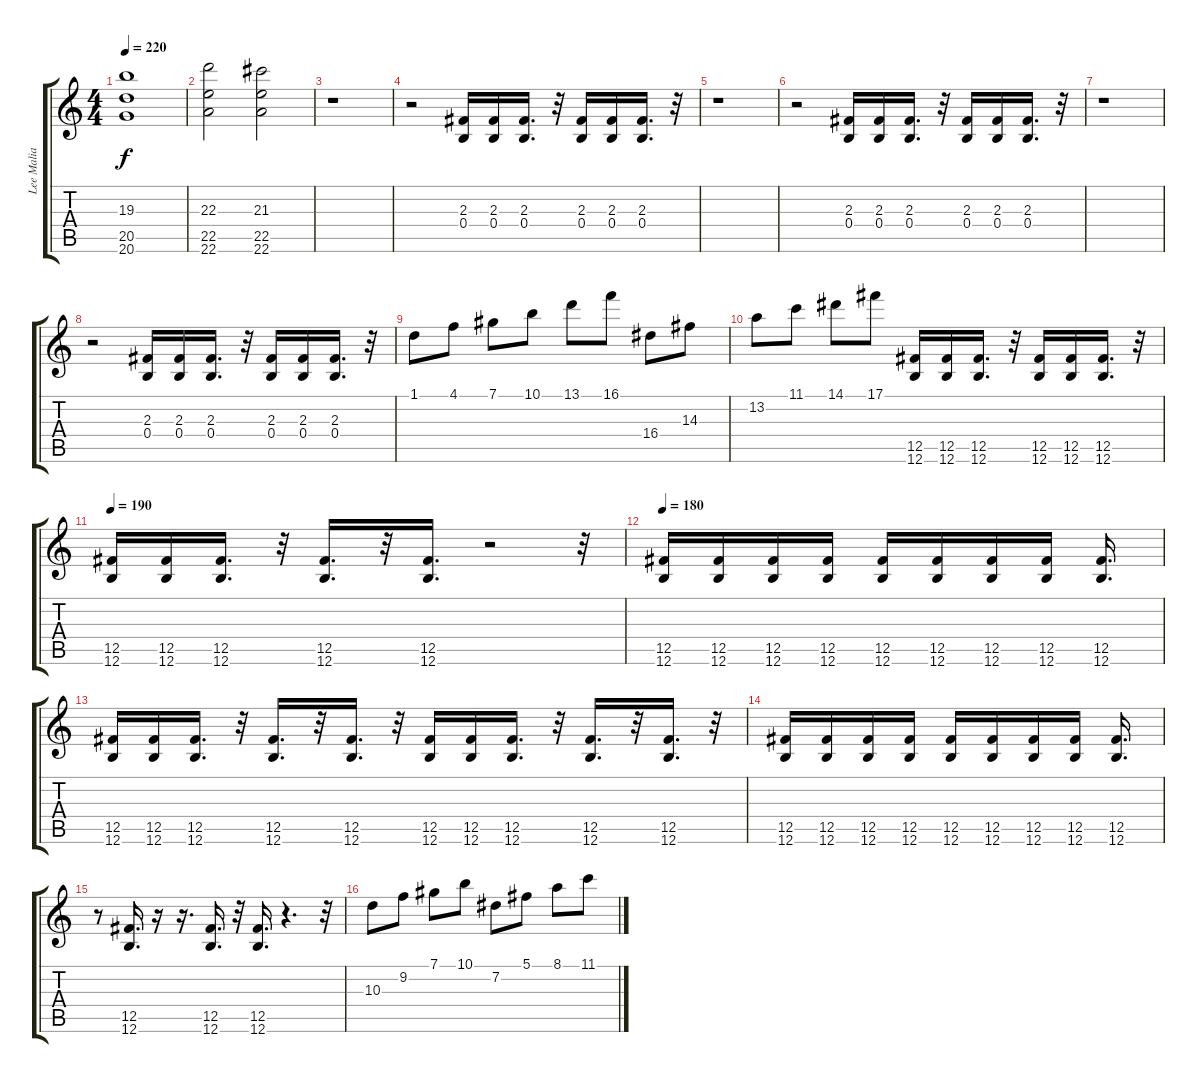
\track ("Lee Malia" "Lee Malia") {instrument distortionguitar}
\staff {score tabs}
\tuning (Db4 Ab3 E3 B2 Gb2 B1) {hide}
\ts (4 4)
\tempo 220
\clef g2
\ks c
(19.3 20.5 20.6).1{dy f} |
(22.3 22.5 22.6).2 (21.3 22.5 22.6).2 |
r.1 |
r.2 (2.3 0.4).16 (2.3 0.4).16 (2.3 0.4).16{d} r.32 (2.3 0.4).16 (2.3 0.4).16 (2.3 0.4).16{d} r.32 |
r.1 |
r.2 (2.3 0.4).16 (2.3 0.4).16 (2.3 0.4).16{d} r.32 (2.3 0.4).16 (2.3 0.4).16 (2.3 0.4).16{d} r.32 |
r.1 |
r.2 (2.3 0.4).16 (2.3 0.4).16 (2.3 0.4).16{d} r.32 (2.3 0.4).16 (2.3 0.4).16 (2.3 0.4).16{d} r.32 |
1.1.8 4.1.8 7.1.8 10.1.8 13.1.8 16.1.8 16.4.8 14.3.8 |
13.2.8 11.1.8 14.1.8 17.1.8 (12.5 12.6).16 (12.5 12.6).16 (12.5 12.6).16{d} r.32 (12.5 12.6).16 (12.5 12.6).16 (12.5 12.6).16{d} r.32 |
\tempo 190
(12.5 12.6).16 (12.5 12.6).16 (12.5 12.6).16{d} r.32 (12.5 12.6).16{d} r.32 (12.5 12.6).16{d} r.2 r.32 |
\tempo 180
(12.5 12.6).16 (12.5 12.6).16 (12.5 12.6).16 (12.5 12.6).16 (12.5 12.6).16 (12.5 12.6).16 (12.5 12.6).16 (12.5 12.6).16 (12.5 12.6).16{d} |
(12.5 12.6).16 (12.5 12.6).16 (12.5 12.6).16{d} r.32 (12.5 12.6).16{d} r.32 (12.5 12.6).16{d} r.32 (12.5 12.6).16 (12.5 12.6).16 (12.5 12.6).16{d} r.32 (12.5 12.6).16{d} r.32 (12.5 12.6).16{d} r.32 |
(12.5 12.6).16 (12.5 12.6).16 (12.5 12.6).16 (12.5 12.6).16 (12.5 12.6).16 (12.5 12.6).16 (12.5 12.6).16 (12.5 12.6).16 (12.5 12.6).16{d} |
r.8 (12.5 12.6).16{d} r.16 r.16{d} (12.5 12.6).16{d} r.32 (12.5 12.6).16{d} r.4{d} r.32 |
10.3.8 9.2.8 7.1.8 10.1.8 7.2.8 5.1.8 8.1.8 11.1.8
